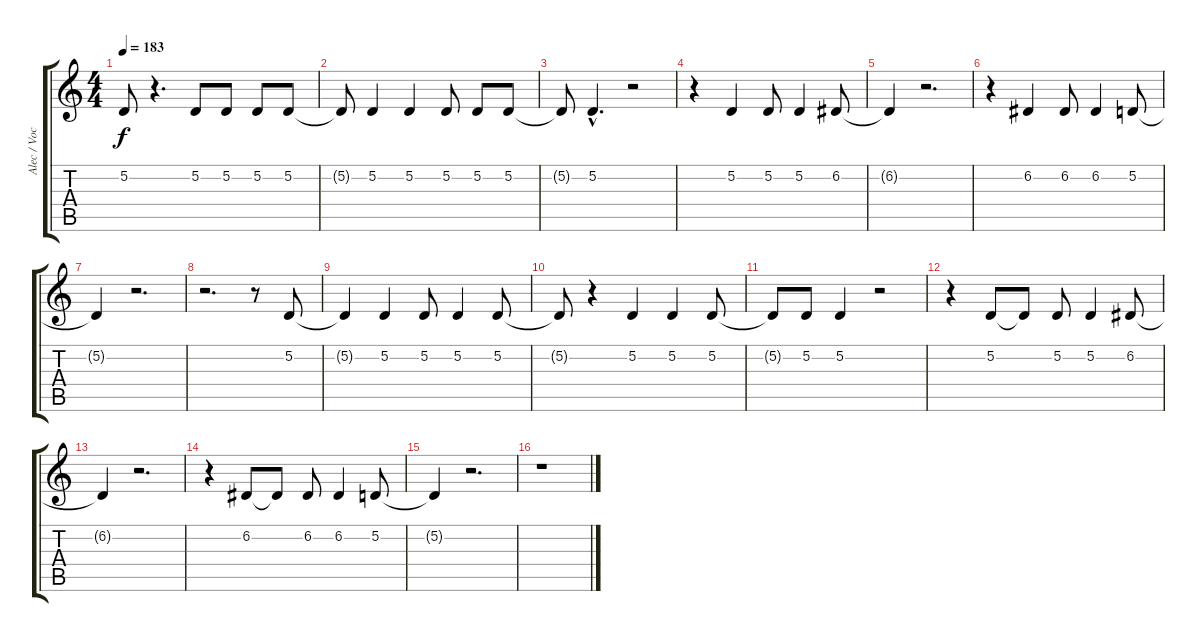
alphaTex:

\track ("Alec / Vocals" "Alec / Voc") {instrument lead1square}
\staff {score tabs}
\tuning (D4 A3 F3 C3 G2 D2) {hide}
\ts (4 4)
\tempo 183
\clef g2
\ks c
5.2{t}.8{dy f} r.4{d} 5.2.8 5.2.8 5.2.8 5.2.8 |
5.2{t}.8 5.2.4 5.2.4 5.2.8 5.2.8 5.2.8 |
5.2{t}.8 5.2{hac}.4{d} r.2 |
r.4 5.2.4 5.2.8 5.2.4 6.2.8 |
6.2{t}.4 r.2{d} |
r.4 6.2.4 6.2.8 6.2.4 5.2.8 |
5.2{t}.4 r.2{d} |
r.2{d} r.8 5.2.8 |
5.2{t}.4 5.2.4 5.2.8 5.2.4 5.2.8 |
5.2{t}.8 r.4 5.2.4 5.2.4 5.2.8 |
5.2{t}.8 5.2.8 5.2.4 r.2 |
r.4 5.2.8 5.2{t}.8 5.2.8 5.2.4 6.2.8 |
6.2{t}.4 r.2{d} |
r.4 6.2.8 6.2{t}.8 6.2.8 6.2.4 5.2.8 |
5.2{t}.4 r.2{d} |
r.1
